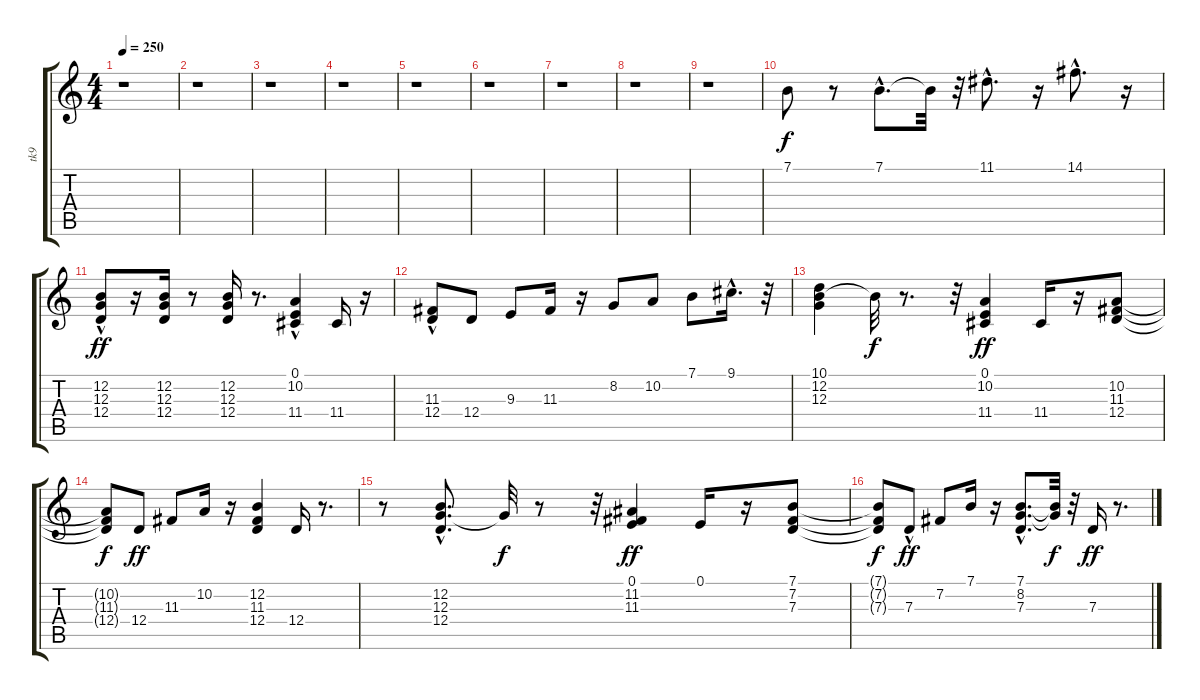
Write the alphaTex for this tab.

\track ("tk9" "tk9") {instrument accordion}
\staff {score tabs}
\tuning (E4 B3 G3 D3 A2 E2) {hide}
\ts (4 4)
\tempo 250
\clef g2
\ks c
r.1{dy f} |
r.1 |
r.1 |
r.1 |
r.1 |
r.1 |
r.1 |
r.1 |
r.1 |
7.1.8 r.8 7.1{hac}.8{d} 7.1{t}.32 r.32 11.1{hac}.8{d} r.16 14.1{hac}.8{d} r.16 |
(12.2{hac} 12.3 12.4{hac}).8{dy ff} r.16 (12.2 12.3 12.4).16 r.8 (12.2 12.3 12.4).16 r.8{d} (0.1 10.2 11.4{hac}).4 11.4.16 r.16 |
(11.3 12.4{hac}).8 12.4.8 9.3.8 11.3.16 r.16 8.2.8 10.2.8 7.1.8 9.1{hac}.16{d} r.32 |
(10.1 12.2 12.3).4 12.2{t}.32{dy f} r.8{d} r.32 (0.1 10.2 11.4).4{dy ff} 11.4.16 r.16 (10.2 11.3 12.4).8 |
(10.2{t} 11.3{t} 12.4{t}).8{dy f} 12.4.8{dy ff} 11.3.8 10.2.16 r.16 (12.2 11.3 12.4).4 12.4.16 r.8{d} |
r.8 (12.2{hac} 12.3{hac} 12.4).8{d} 12.3{t}.32{dy f} r.8 r.32 (0.1 11.2 11.3).4{dy ff} 0.1.16 r.16 (7.1 7.2 7.3).8 |
(7.1{t} 7.2{t} 7.3{t}).8{dy f} 7.3{hac}.8{dy ff} 7.2.8 7.1.16 r.16 (7.1{hac} 8.2{hac} 7.3).8{d} (7.1{t} 8.2{t}).32{dy f} r.32 7.3.16{dy ff} r.8{d}
